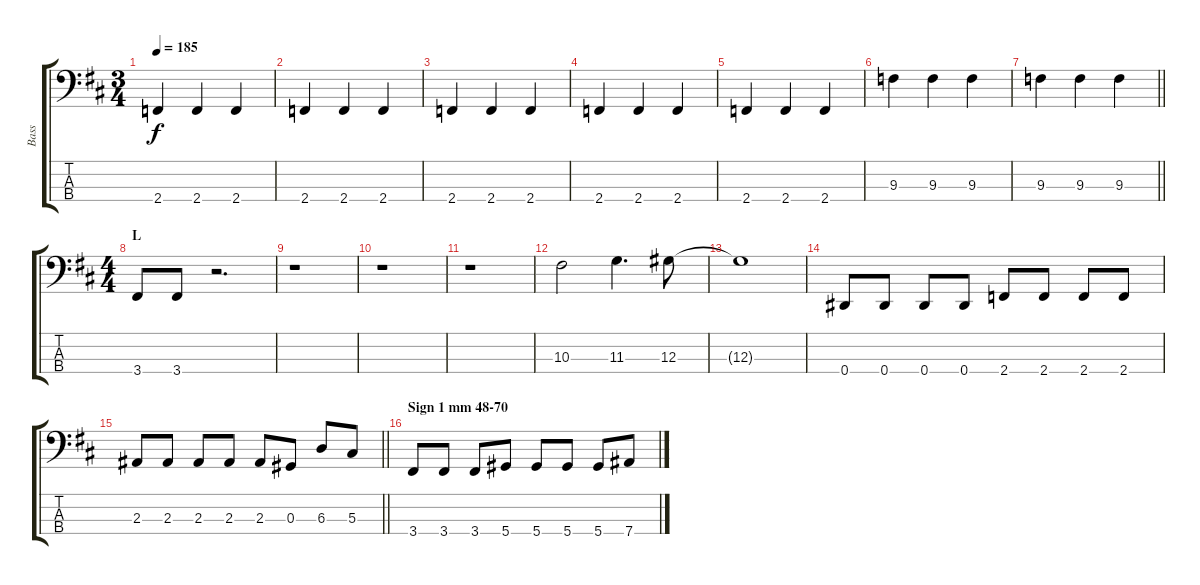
\track ("Bass" "Bass") {instrument electricbassfinger}
\staff {score tabs}
\tuning (Gb2 Db2 Ab1 Eb1) {hide}
\ts (3 4)
\tempo 185
\clef f4
\ks d
2.4.4{dy f} 2.4.4 2.4.4 |
2.4.4 2.4.4 2.4.4 |
2.4.4 2.4.4 2.4.4 |
2.4.4 2.4.4 2.4.4 |
2.4.4 2.4.4 2.4.4 |
9.3.4 9.3.4 9.3.4 |
\barLineRight lightlight
9.3.4 9.3.4 9.3.4 |
\ts (4 4)
\section ("" "L")
3.4.8 3.4.8 r.2{d} |
r.1 |
r.1 |
r.1 |
10.3.2 11.3.4{d} 12.3.8 |
12.3{t}.1 |
0.4.8 0.4.8 0.4.8 0.4.8 2.4.8 2.4.8 2.4.8 2.4.8 |
\barLineRight lightlight
2.3.8 2.3.8 2.3.8 2.3.8 2.3.8 0.3.8 6.3.8 5.3.8 |
\section ("" "Sign 1 mm 48-70")
3.4.8 3.4.8 3.4.8 5.4.8 5.4.8 5.4.8 5.4.8 7.4.8
